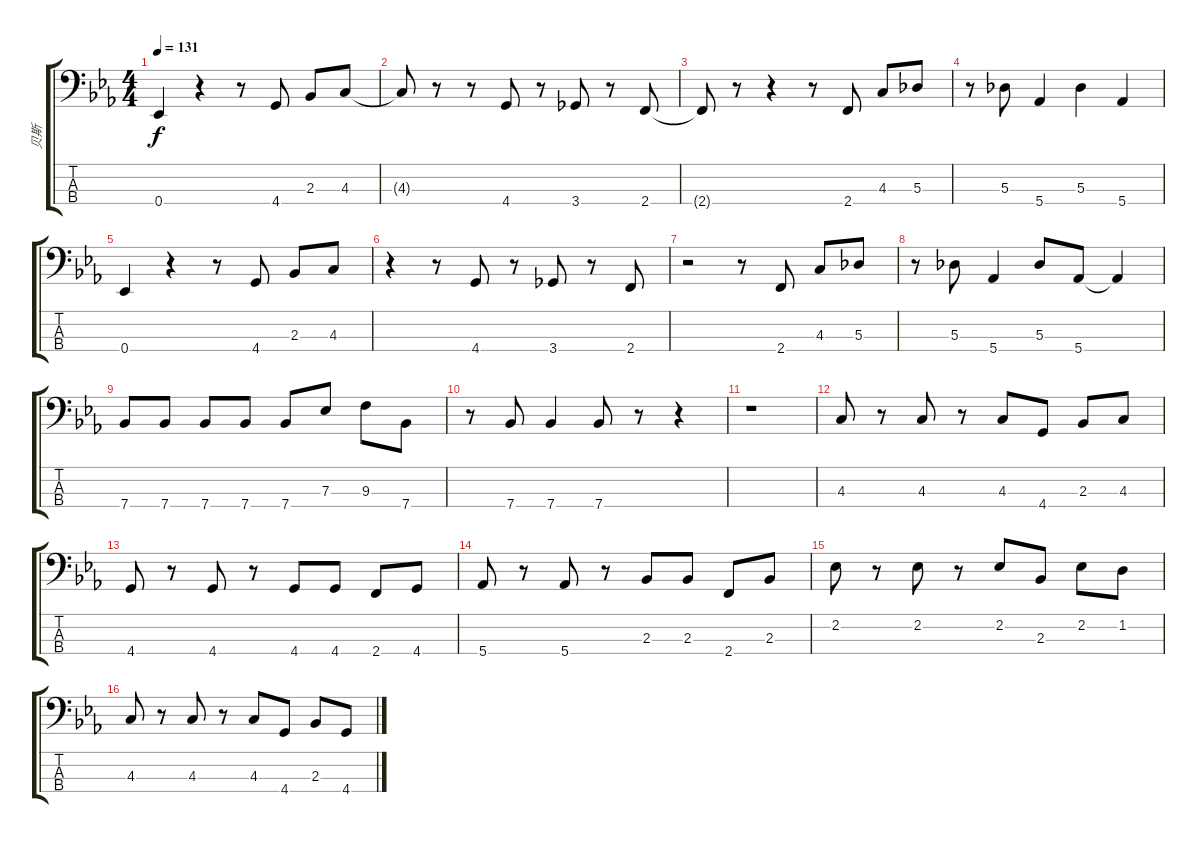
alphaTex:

\track ("贝斯" "贝斯") {instrument electricbassfinger}
\staff {score tabs}
\tuning (Gb2 Db2 Ab1 Eb1) {hide}
\ts (4 4)
\tempo 131
\clef f4
\ks eb
0.4.4{dy f instrument electricbassfinger} r.4 r.8 4.4.8 2.3.8 4.3.8 |
4.3{t}.8 r.8 r.8 4.4.8 r.8 3.4.8 r.8 2.4.8 |
2.4{t}.8 r.8 r.4 r.8 2.4.8 4.3.8 5.3.8 |
r.8 5.3.8 5.4.4 5.3.4 5.4.4 |
0.4.4 r.4 r.8 4.4.8 2.3.8 4.3.8 |
r.4 r.8 4.4.8 r.8 3.4.8 r.8 2.4.8 |
r.2 r.8 2.4.8 4.3.8 5.3.8 |
r.8 5.3.8 5.4.4 5.3.8 5.4.8 5.4{t}.4 |
7.4.8 7.4.8 7.4.8 7.4.8 7.4.8 7.3.8 9.3.8 7.4.8 |
r.8 7.4.8 7.4.4 7.4.8 r.8 r.4 |
r.1 |
4.3.8 r.8 4.3.8 r.8 4.3.8 4.4.8 2.3.8 4.3.8 |
4.4.8 r.8 4.4.8 r.8 4.4.8 4.4.8 2.4.8 4.4.8 |
5.4.8 r.8 5.4.8 r.8 2.3.8 2.3.8 2.4.8 2.3.8 |
2.2.8 r.8 2.2.8 r.8 2.2.8 2.3.8 2.2.8 1.2.8 |
4.3.8 r.8 4.3.8 r.8 4.3.8 4.4.8 2.3.8 4.4.8
